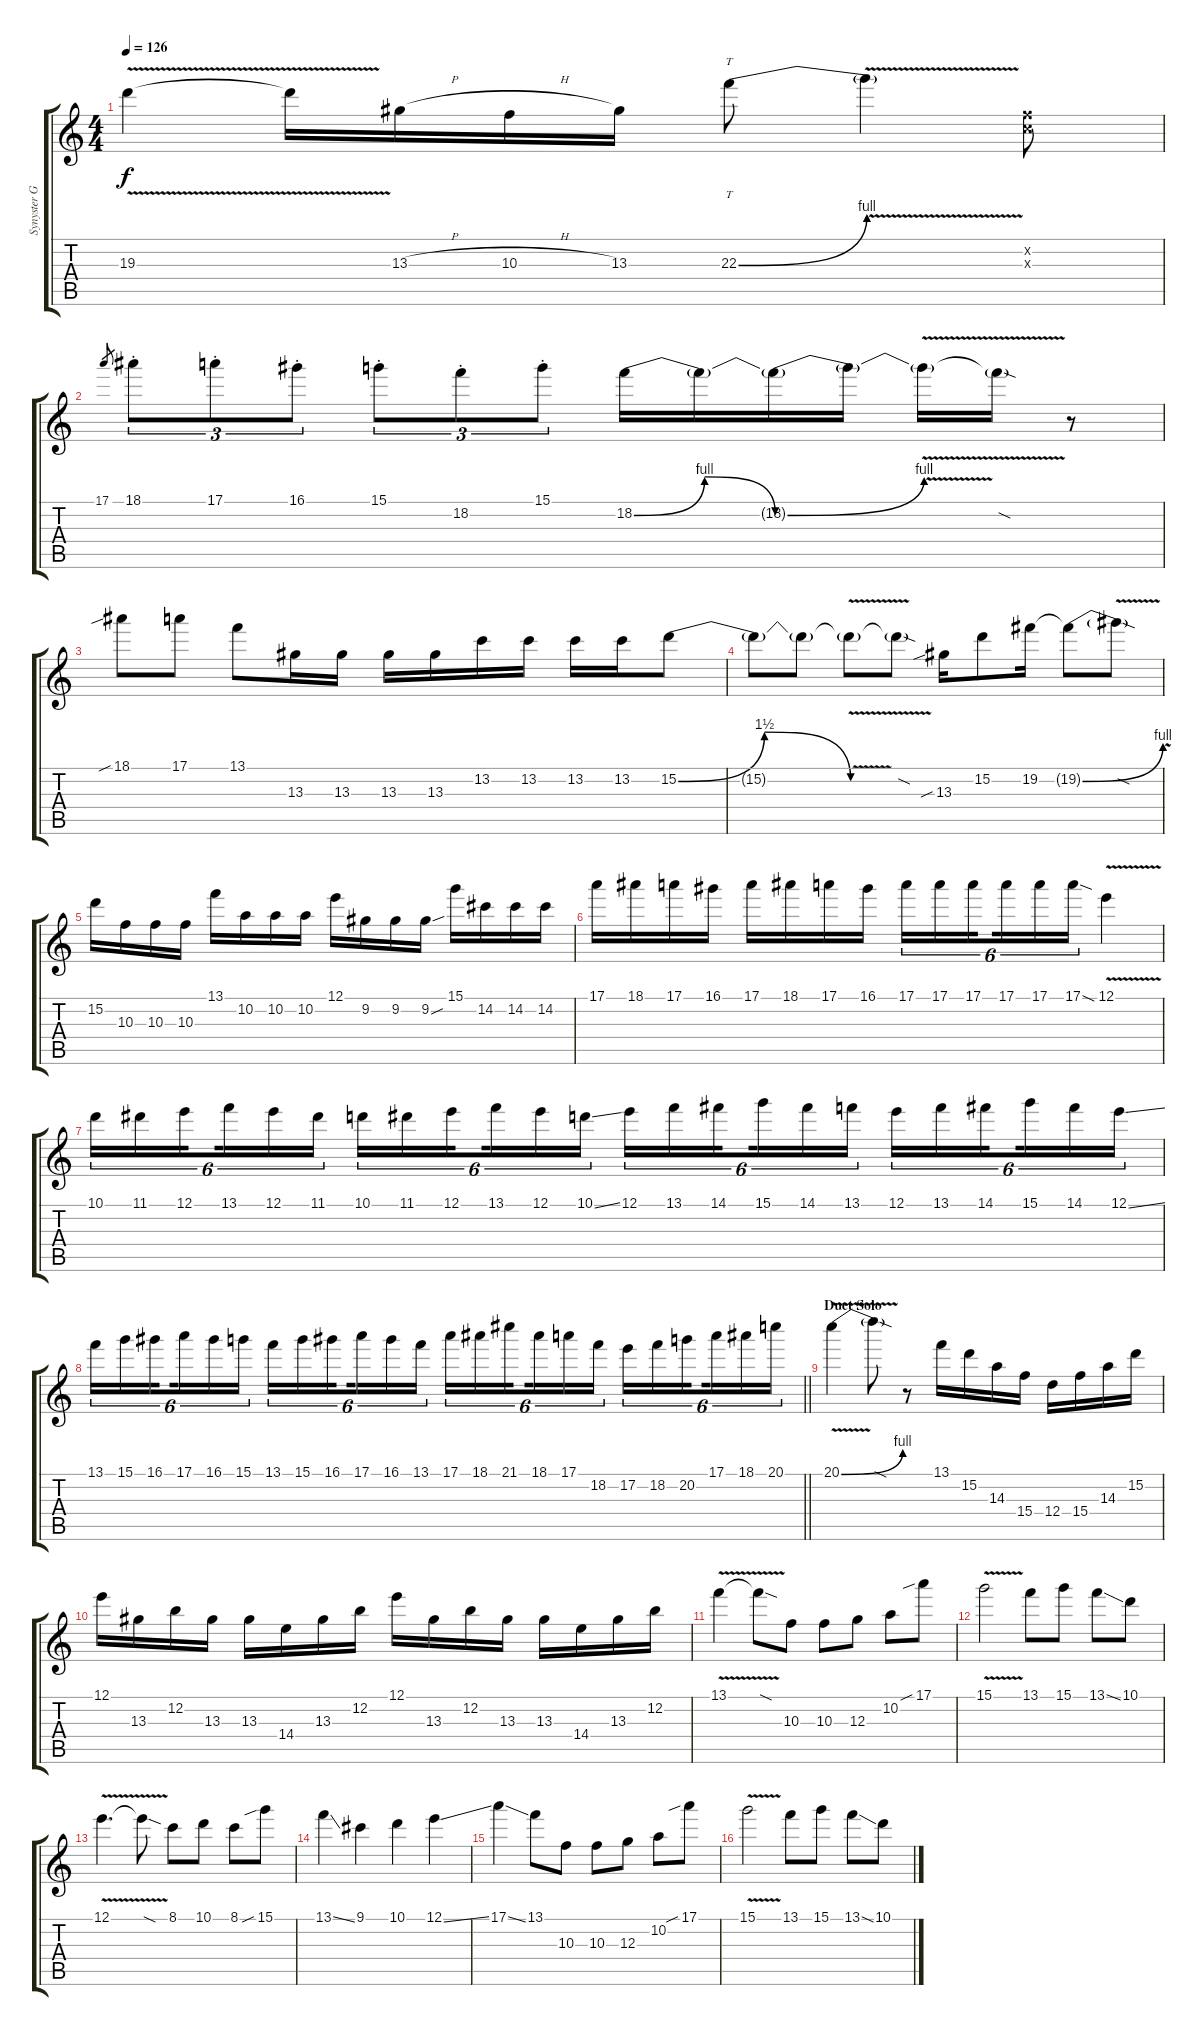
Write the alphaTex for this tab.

\track ("Synyster Gates" "Synyster G") {instrument distortionguitar}
\staff {score tabs}
\tuning (E4 B3 G3 D3 A2 D2) {hide}
\ts (4 4)
\tempo 126
\clef g2
\ks c
19.3{v t}.4{dy f} 19.3{t}.16 13.3{h}.16 10.3{h}.16 13.3.16 22.3{be (bend 0 0 60 4)}.8{tt} 22.3{v t}.4 (6.2{x} 5.3{x}).8 |
17.1.8{gr} 18.1{st}.8{tu (3 2)} 17.1{st}.8{tu (3 2)} 16.1{st}.8{tu (3 2)} 15.1{st}.8{tu (3 2)} 18.2{st}.8{tu (3 2)} 15.1{st}.8{tu (3 2)} 18.2{be (bendrelease 0 0 30 4 30 4 60 0)}.16 18.2{t}.16 18.2{be (bend 0 0 60 4) t}.16 18.2{t}.16 18.2{v t}.16 18.2{v sod t}.16 r.8 |
18.1{sib}.8 17.1.8 13.1.8 13.3.16 13.3.16 13.3.16 13.3.16 13.2.16 13.2.16 13.2.16 13.2.16 15.2{be (bendrelease 0 0 30 6 30 6 60 0)}.8 |
15.2{t}.8 15.2{t}.8 15.2{v t}.8 15.2{v sod t}.8 13.3{sib}.16 15.2.8 19.2.16 19.2{be (bend 0 0 60 4) t}.8 19.2{v sod t}.8 |
15.2.16 10.3.16 10.3.16 10.3.16 13.1.16 10.2.16 10.2.16 10.2.16 12.1.16 9.2.16 9.2.16 9.2{sou}.16 15.1.16 14.2.16 14.2.16 14.2.16 |
17.1.16 18.1.16 17.1.16 16.1.16 17.1.16 18.1.16 17.1.16 16.1.16 17.1.16{tu (6 4)} 17.1.16{tu (6 4)} 17.1.16{tu (6 4) beam splitsecondary} 17.1.16{tu (6 4)} 17.1.16{tu (6 4)} 17.1{sod}.16{tu (6 4)} 12.1{v}.4 |
10.1.16{tu (6 4)} 11.1.16{tu (6 4)} 12.1.16{tu (6 4) beam splitsecondary} 13.1.16{tu (6 4)} 12.1.16{tu (6 4)} 11.1.16{tu (6 4)} 10.1.16{tu (6 4)} 11.1.16{tu (6 4)} 12.1.16{tu (6 4) beam splitsecondary} 13.1.16{tu (6 4)} 12.1.16{tu (6 4)} 10.1{ss}.16{tu (6 4)} 12.1.16{tu (6 4)} 13.1.16{tu (6 4)} 14.1.16{tu (6 4) beam splitsecondary} 15.1.16{tu (6 4)} 14.1.16{tu (6 4)} 13.1.16{tu (6 4)} 12.1.16{tu (6 4)} 13.1.16{tu (6 4)} 14.1.16{tu (6 4) beam splitsecondary} 15.1.16{tu (6 4)} 14.1.16{tu (6 4)} 12.1{ss}.16{tu (6 4)} |
\barLineRight lightlight
13.1.16{tu (6 4)} 15.1.16{tu (6 4)} 16.1.16{tu (6 4) beam splitsecondary} 17.1.16{tu (6 4)} 16.1.16{tu (6 4)} 15.1.16{tu (6 4)} 13.1.16{tu (6 4)} 15.1.16{tu (6 4)} 16.1.16{tu (6 4) beam splitsecondary} 17.1.16{tu (6 4)} 16.1.16{tu (6 4)} 13.1.16{tu (6 4)} 17.1.16{tu (6 4)} 18.1.16{tu (6 4)} 21.1.16{tu (6 4) beam splitsecondary} 18.1.16{tu (6 4)} 17.1.16{tu (6 4)} 18.2.16{tu (6 4)} 17.2.16{tu (6 4)} 18.2.16{tu (6 4)} 20.2.16{tu (6 4) beam splitsecondary} 17.1.16{tu (6 4)} 18.1.16{tu (6 4)} 20.1.16{tu (6 4)} |
\section ("" "Duet Solo")
20.1{be (bend 0 0 60 4) v}.4 20.1{sod t}.8 r.8{volume 14 balance 14} 13.1.16 15.2.16 14.3.16 15.4.16 12.4.16 15.4.16 14.3.16 15.2.16 |
12.1.16 13.3.16 12.2.16 13.3.16 13.3.16 14.4.16 13.3.16 12.2.16 12.1.16 13.3.16 12.2.16 13.3.16 13.3.16 14.4.16 13.3.16 12.2.16 |
13.1{v}.4 13.1{sod t}.8 10.3.8 10.3.8 12.3.8 10.2.8 17.1{sib}.8 |
15.1{v}.2 13.1.8 15.1.8 13.1{ss}.8 10.1.8 |
12.1{v}.4{d} 12.1{sod t}.8 8.1.8 10.1.8 8.1.8 15.1{sib}.8 |
13.1{ss}.4 9.1.4 10.1.4 12.1{ss}.4 |
17.1{ss}.4 13.1.8 10.3.8 10.3.8 12.3.8 10.2.8 17.1{sib}.8 |
15.1{v}.2 13.1.8 15.1.8 13.1{ss}.8 10.1.8
